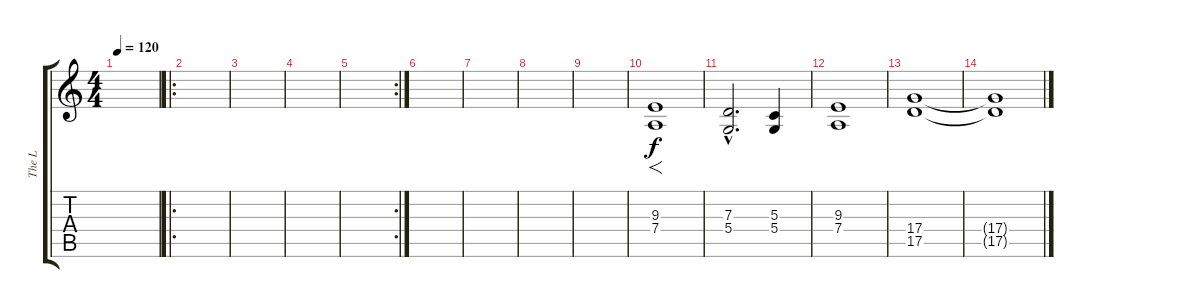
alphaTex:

\track ("The L" "The L") {instrument choiraahs}
\staff {score tabs}
\tuning (E4 B3 G3 D3 A2 E2) {hide}
\ts (4 4)
\tempo 120
\clef g2
\ks c
|
\ro
|
|
|
\rc 2
|
|
|
|
|
(9.3 7.4).1{f} |
(7.3{hac} 5.4{hac}).2{d} (5.3 5.4).4 |
(9.3 7.4).1 |
(17.4 17.5).1{volume 0} |
(17.4{t} 17.5{t}).1
